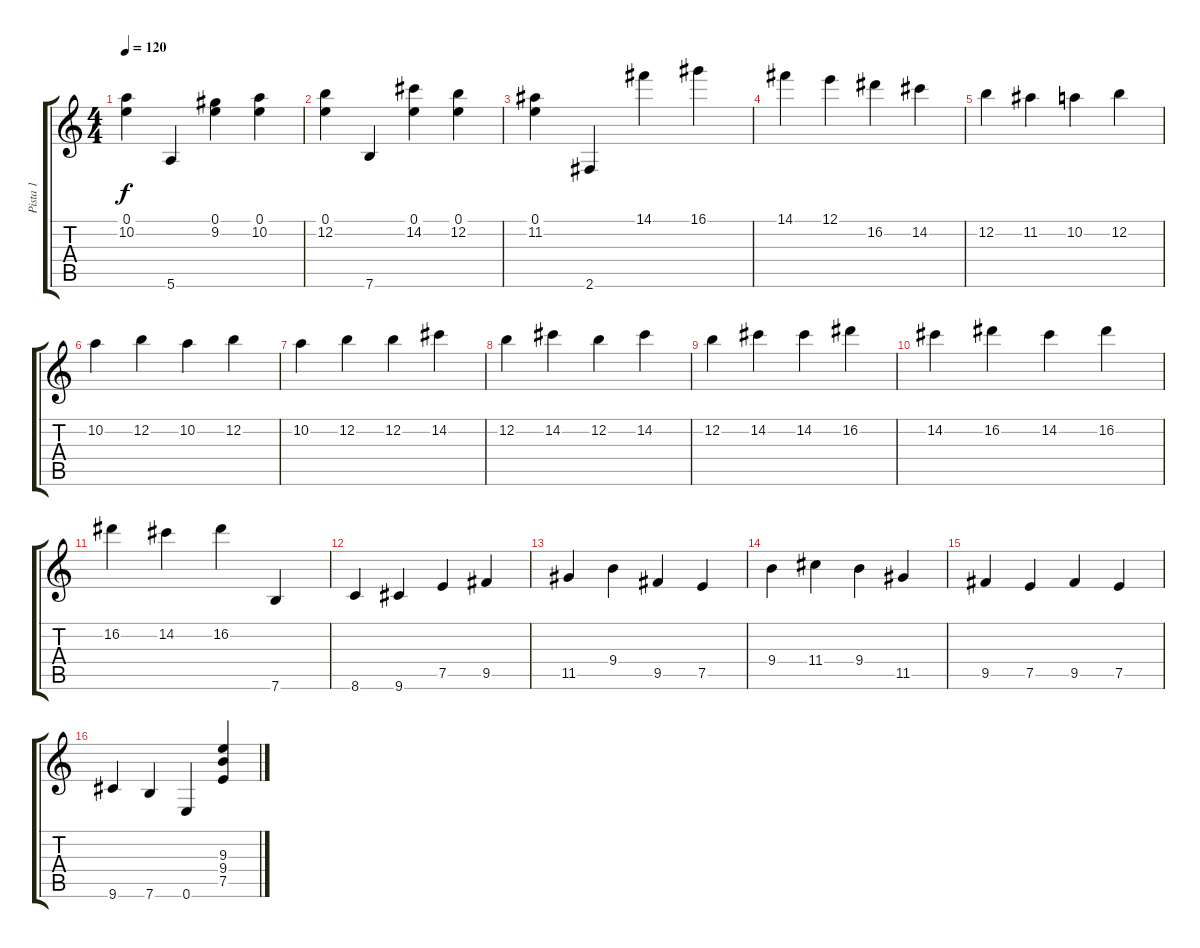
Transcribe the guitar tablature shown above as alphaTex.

\track ("Pista 1" "Pista 1") {instrument acousticguitarsteel}
\staff {score tabs}
\tuning (E4 B3 G3 D3 A2 E2) {hide}
\ts (4 4)
\tempo 120
\clef g2
\ks c
(0.1 10.2).4{dy f} 5.6.4 (0.1 9.2).4 (0.1 10.2).4 |
(0.1 12.2).4 7.6.4 (0.1 14.2).4 (0.1 12.2).4 |
(0.1 11.2).4 2.6.4 14.1.4 16.1.4 |
14.1.4 12.1.4 16.2.4 14.2.4 |
12.2.4 11.2.4 10.2.4 12.2.4 |
10.2.4 12.2.4 10.2.4 12.2.4 |
10.2.4 12.2.4 12.2.4 14.2.4 |
12.2.4 14.2.4 12.2.4 14.2.4 |
12.2.4 14.2.4 14.2.4 16.2.4 |
14.2.4 16.2.4 14.2.4 16.2.4 |
16.2.4 14.2.4 16.2.4 7.6.4 |
8.6.4 9.6.4 7.5.4 9.5.4 |
11.5.4 9.4.4 9.5.4 7.5.4 |
9.4.4 11.4.4 9.4.4 11.5.4 |
9.5.4 7.5.4 9.5.4 7.5.4 |
9.6.4 7.6.4 0.6.4 (9.3 9.4 7.5).4
